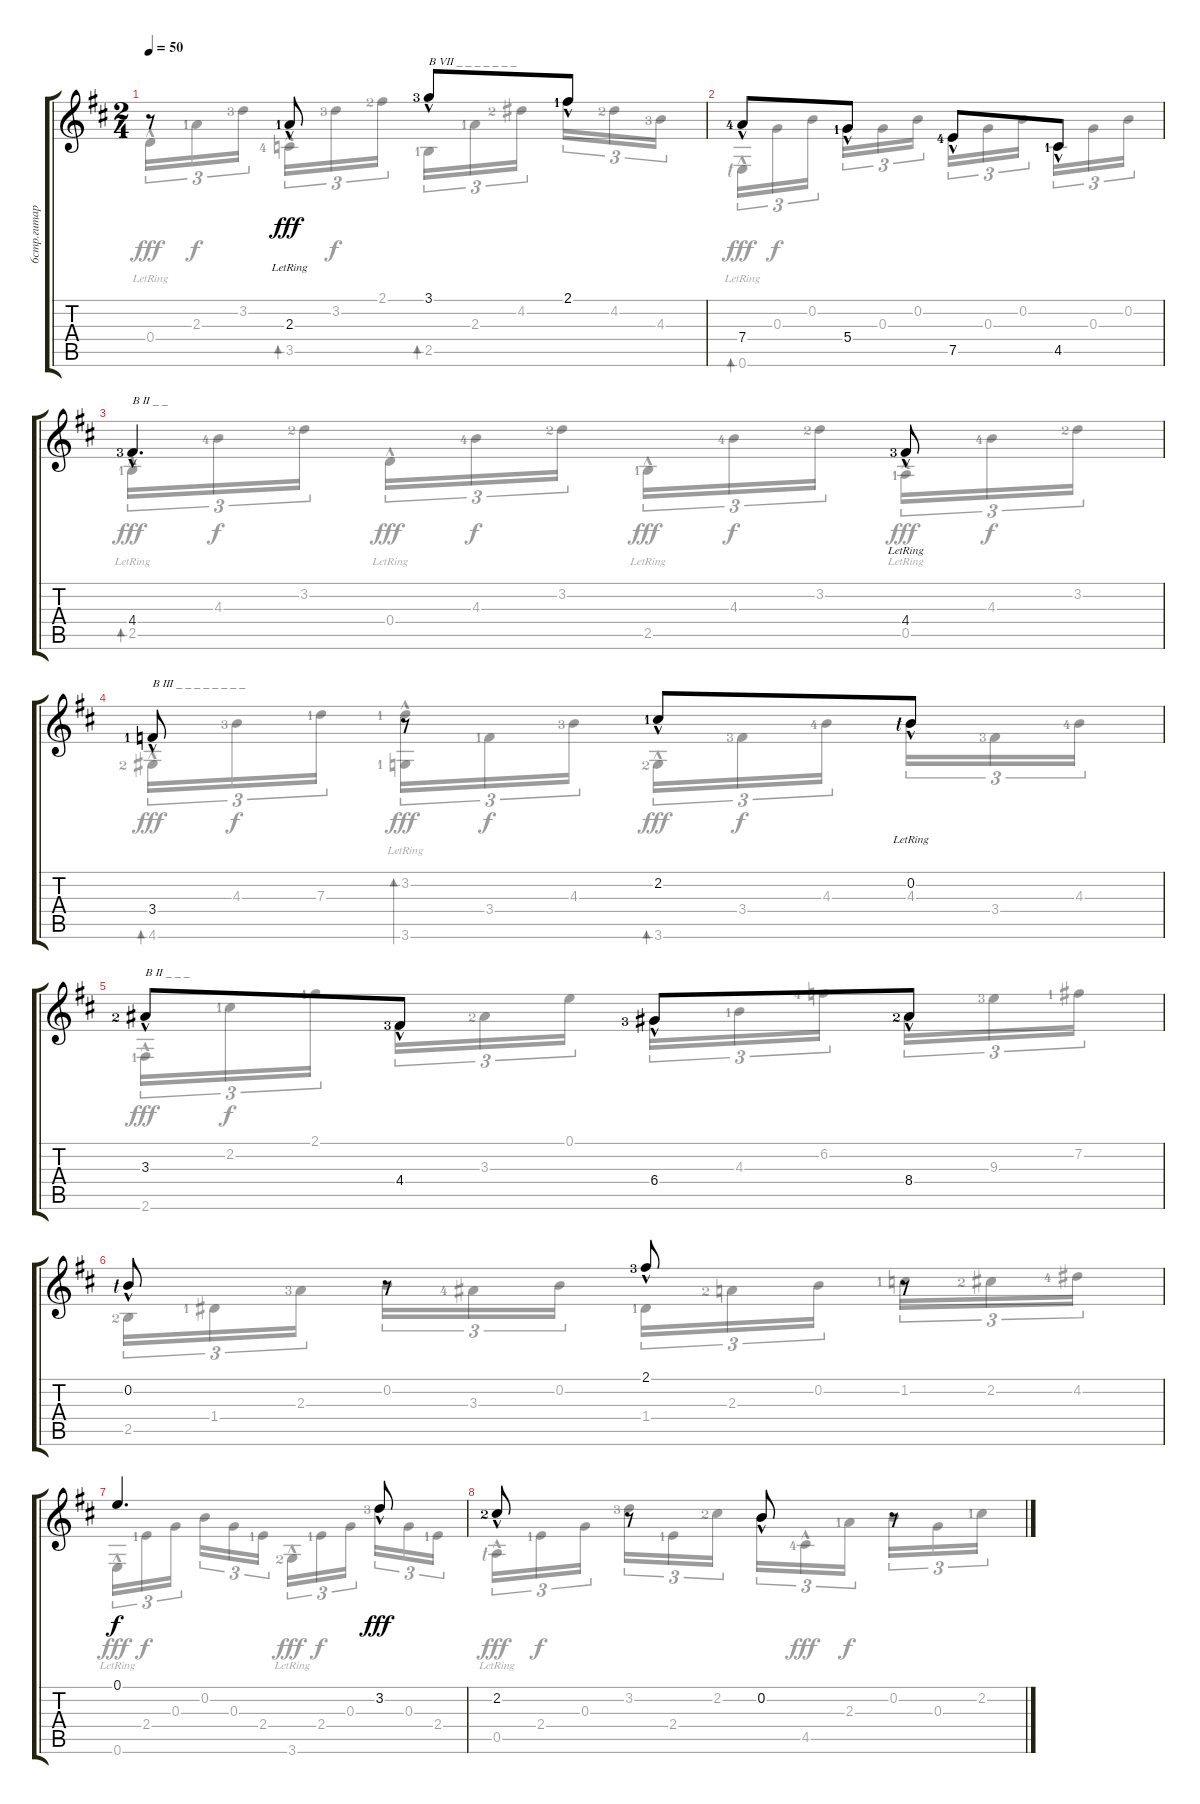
\track ("6стр.гитара" "6стр.гитар") {instrument acousticguitarnylon}
\staff {score tabs}
\tuning (E4 B3 G3 D3 A2 E2) {hide}
\voice
\ts (2 4)
\tempo 50
\clef g2
\ks bminor
r.8{dy fff} 2.3{hac lr lf 2}.8 3.1{hac lf 4}.8{txt "B VII _ _ _ _ _ _ _ "} 2.1{hac lf 2}.8 |
7.4{hac lf 5}.8 5.4{hac lf 2}.8 7.5{hac lf 5}.8 4.5{hac lf 2}.8 |
4.4{hac lf 4}.4{d txt "B II _ _"} 4.4{hac lr lf 4}.8 |
3.4{hac lf 2}.8{txt "B III _ _ _ _ _ _ _ _"} r.8 2.2{hac lf 2}.8 0.2{hac lr lf 1}.8 |
3.3{hac lf 3}.8{txt "B II _ _ _"} 4.4{hac lf 4}.8 6.4{hac lf 4}.8 8.4{hac lf 3}.8 |
0.2{hac lf 1}.8 r.8 2.1{hac lf 4}.8 r.8 |
0.1.4{d dy f} 3.2{hac}.8{dy fff} |
2.2{hac lf 3}.8 r.8 0.2{hac}.8 r.8
\voice
\clef g2
\ottava regular
\simile none
\ks bminor
0.4{hac lr}.16{tu (3 2) dy fff} 2.3{lf 2}.16{tu (3 2) dy f} 3.2{lf 4}.16{tu (3 2) beam splitsecondary} 3.5{hac lf 5}.16{tu (3 2) bd 480 dy fff} 3.2{lf 4}.16{tu (3 2) dy f} 2.1{lf 3}.16{tu (3 2)} 2.5{lf 2}.16{tu (3 2) bd 480} 2.3{lf 2}.16{tu (3 2)} 4.2{lf 3}.16{tu (3 2) beam splitsecondary} 2.1.16{tu (3 2)} 4.2{lf 3}.16{tu (3 2)} 4.3{lf 4}.16{tu (3 2)} |
0.6{hac lr lf 1}.16{tu (3 2) bd 480 dy fff} 0.3.16{tu (3 2) dy f} 0.2.16{tu (3 2) beam splitsecondary} 5.4.16{tu (3 2)} 0.3.16{tu (3 2)} 0.2.16{tu (3 2)} 7.5.16{tu (3 2)} 0.3.16{tu (3 2)} 0.2.16{tu (3 2) beam splitsecondary} 4.5.16{tu (3 2)} 0.3.16{tu (3 2)} 0.2.16{tu (3 2)} |
2.5{hac lr lf 2}.16{tu (3 2) bd 480 dy fff} 4.3{lf 5}.16{tu (3 2) dy f} 3.2{lf 3}.16{tu (3 2) beam splitsecondary} 0.4{hac lr}.16{tu (3 2) dy fff} 4.3{lf 5}.16{tu (3 2) dy f} 3.2{lf 3}.16{tu (3 2)} 2.5{hac lr lf 2}.16{tu (3 2) dy fff} 4.3{lf 5}.16{tu (3 2) dy f} 3.2{lf 3}.16{tu (3 2) beam splitsecondary} 0.5{hac lr lf 2}.16{tu (3 2) dy fff} 4.3{lf 5}.16{tu (3 2) dy f} 3.2{lf 3}.16{tu (3 2)} |
4.6{hac lf 3}.16{tu (3 2) bd 480 dy fff} 4.3{lf 4}.16{tu (3 2) dy f} 7.3{lf 2}.16{tu (3 2) beam splitsecondary} (3.2{hac lf 2} 3.6{hac lr lf 2}).16{tu (3 2) bd 480 dy fff} 3.4{lf 2}.16{tu (3 2) dy f} 4.3{lf 4}.16{tu (3 2)} 3.6{hac lf 3}.16{tu (3 2) bd 480 dy fff} 3.4{lf 4}.16{tu (3 2) dy f} 4.3{lf 5}.16{tu (3 2) beam splitsecondary} 4.3.16{tu (3 2)} 3.4{lf 4}.16{tu (3 2)} 4.3{lf 5}.16{tu (3 2)} |
2.6{hac lf 2}.16{tu (3 2) dy fff} 2.2{lf 2}.16{tu (3 2) dy f} 2.1{lf 2}.16{tu (3 2) beam splitsecondary} 4.4.16{tu (3 2)} 3.3{lf 3}.16{tu (3 2)} 0.1.16{tu (3 2)} 6.4.16{tu (3 2)} 4.3{lf 2}.16{tu (3 2)} 6.2{lf 5}.16{tu (3 2) beam splitsecondary} 8.4.16{tu (3 2)} 9.3{lf 4}.16{tu (3 2)} 7.2{lf 2}.16{tu (3 2)} |
2.5{lf 3}.16{tu (3 2)} 1.4{lf 2}.16{tu (3 2)} 2.3{lf 4}.16{tu (3 2) beam splitsecondary} 0.2.16{tu (3 2)} 3.3{lf 5}.16{tu (3 2)} 0.2.16{tu (3 2)} 1.4{lf 2}.16{tu (3 2)} 2.3{lf 3}.16{tu (3 2)} 0.2.16{tu (3 2) beam splitsecondary} 1.2{lf 2}.16{tu (3 2)} 2.2{lf 3}.16{tu (3 2)} 4.2{lf 5}.16{tu (3 2)} |
0.6{hac lr}.16{tu (3 2) dy fff} 2.4{lf 2}.16{tu (3 2) dy f} 0.3.16{tu (3 2) beam splitsecondary} 0.2.16{tu (3 2)} 0.3.16{tu (3 2)} 2.4{lf 2}.16{tu (3 2)} 3.6{hac lr lf 3}.16{tu (3 2) dy fff} 2.4{lf 2}.16{tu (3 2) dy f} 0.3.16{tu (3 2) beam splitsecondary} 3.2{lf 4}.16{tu (3 2)} 0.3.16{tu (3 2)} 2.4{lf 2}.16{tu (3 2)} |
0.5{hac lr lf 1}.16{tu (3 2) dy fff} 2.4{lf 2}.16{tu (3 2) dy f} 0.3.16{tu (3 2) beam splitsecondary} 3.2{lf 4}.16{tu (3 2)} 2.4{lf 2}.16{tu (3 2)} 2.2{lf 3}.16{tu (3 2)} 0.2.16{tu (3 2)} 4.5{hac lf 5}.16{tu (3 2) dy fff} 2.3{lf 2}.16{tu (3 2) dy f beam splitsecondary} 0.2.16{tu (3 2)} 0.3.16{tu (3 2)} 2.2{lf 2}.16{tu (3 2)}
